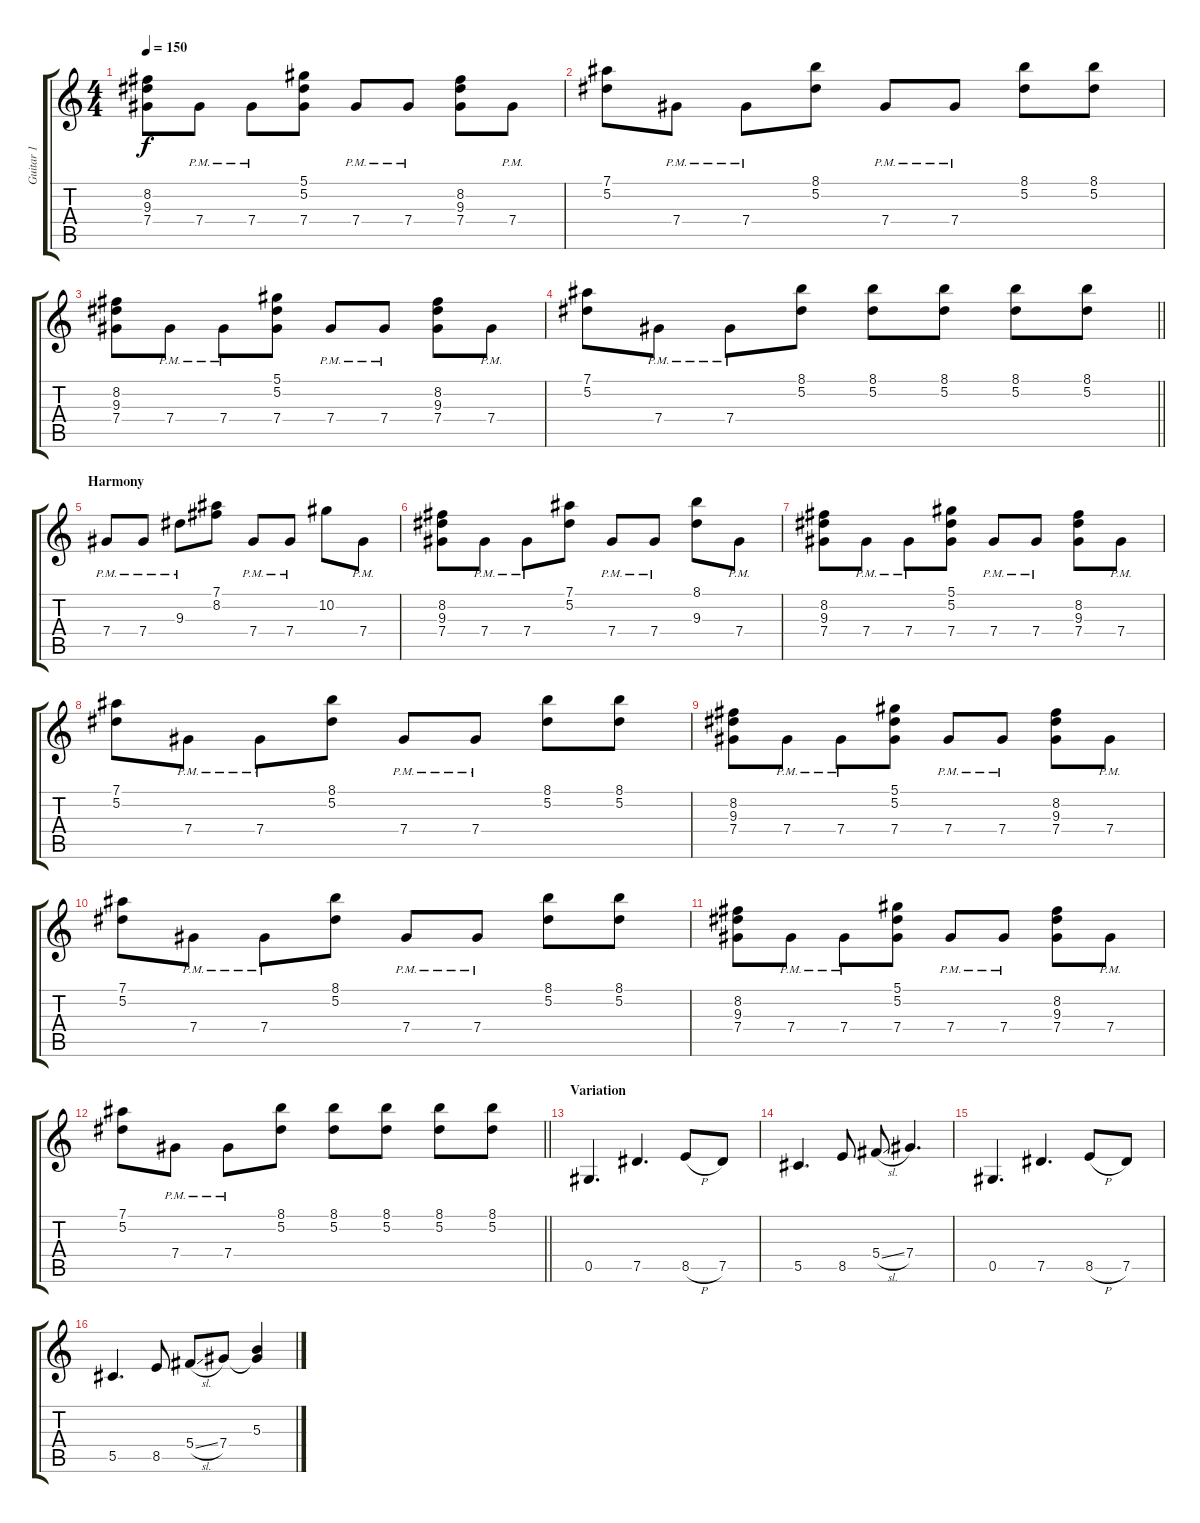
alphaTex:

\track ("Guitar 1" "Guitar 1") {instrument distortionguitar}
\staff {score tabs}
\tuning (Eb4 Bb3 Gb3 Db3 Ab2 Eb2) {hide}
\ts (4 4)
\tempo 150
\clef g2
\ks c
(8.2 9.3 7.4).8{dy f} 7.4{pm}.8 7.4{pm}.8 (5.1 5.2 7.4).8 7.4{pm}.8 7.4{pm}.8 (8.2 9.3 7.4).8 7.4{pm}.8 |
(7.1 5.2).8 7.4{pm}.8 7.4{pm}.8 (8.1 5.2).8 7.4{pm}.8 7.4{pm}.8 (8.1 5.2).8 (8.1 5.2).8 |
(8.2 9.3 7.4).8 7.4{pm}.8 7.4{pm}.8 (5.1 5.2 7.4).8 7.4{pm}.8 7.4{pm}.8 (8.2 9.3 7.4).8 7.4{pm}.8 |
\barLineRight lightlight
(7.1 5.2).8 7.4{pm}.8 7.4{pm}.8 (8.1 5.2).8 (8.1 5.2).8 (8.1 5.2).8 (8.1 5.2).8 (8.1 5.2).8 |
\section ("" "Harmony")
7.4{pm}.8 7.4{pm}.8 9.3{pm}.8 (7.1 8.2).8 7.4{pm}.8 7.4{pm}.8 10.2.8 7.4{pm}.8 |
(8.2 9.3 7.4).8 7.4{pm}.8 7.4{pm}.8 (7.1 5.2).8 7.4{pm}.8 7.4{pm}.8 (8.1 9.3).8 7.4{pm}.8 |
(8.2 9.3 7.4).8 7.4{pm}.8 7.4{pm}.8 (5.1 5.2 7.4).8 7.4{pm}.8 7.4{pm}.8 (8.2 9.3 7.4).8 7.4{pm}.8 |
(7.1 5.2).8 7.4{pm}.8 7.4{pm}.8 (8.1 5.2).8 7.4{pm}.8 7.4{pm}.8 (8.1 5.2).8 (8.1 5.2).8 |
(8.2 9.3 7.4).8 7.4{pm}.8 7.4{pm}.8 (5.1 5.2 7.4).8 7.4{pm}.8 7.4{pm}.8 (8.2 9.3 7.4).8 7.4{pm}.8 |
(7.1 5.2).8 7.4{pm}.8 7.4{pm}.8 (8.1 5.2).8 7.4{pm}.8 7.4{pm}.8 (8.1 5.2).8 (8.1 5.2).8 |
(8.2 9.3 7.4).8 7.4{pm}.8 7.4{pm}.8 (5.1 5.2 7.4).8 7.4{pm}.8 7.4{pm}.8 (8.2 9.3 7.4).8 7.4{pm}.8 |
\barLineRight lightlight
(7.1 5.2).8 7.4{pm}.8 7.4{pm}.8 (8.1 5.2).8 (8.1 5.2).8 (8.1 5.2).8 (8.1 5.2).8 (8.1 5.2).8 |
\section ("" "Variation")
0.5.4{d} 7.5.4{d} 8.5{h}.8 7.5.8 |
5.5.4{d} 8.5.8 5.4{sl}.8 7.4.4{d} |
0.5.4{d} 7.5.4{d} 8.5{h}.8 7.5.8 |
5.5.4{d} 8.5.8 5.4{sl}.8 7.4.8 (5.3 7.4{t}).4
